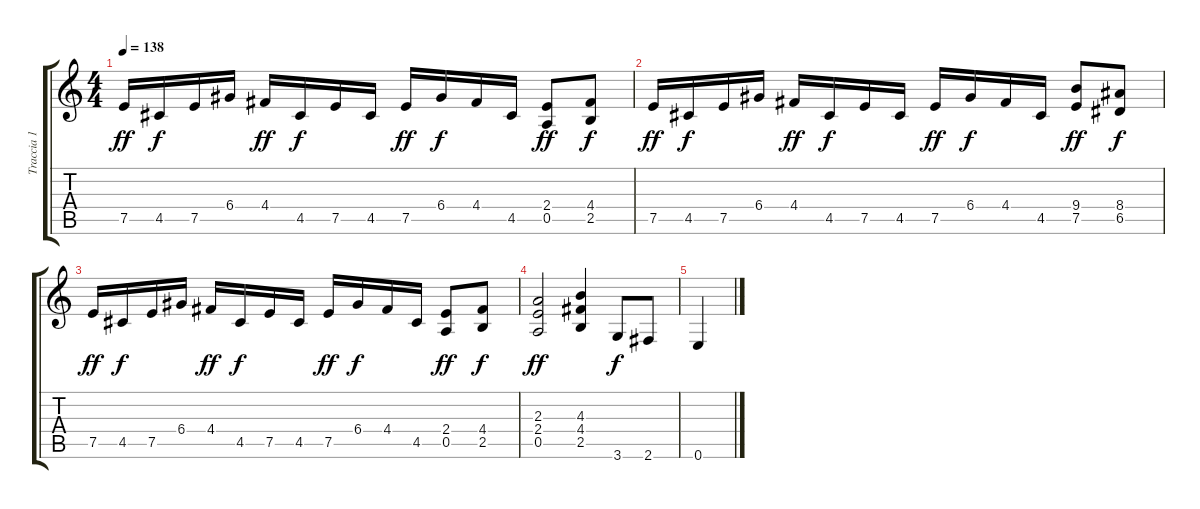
\track ("Traccia 1" "Traccia 1") {instrument distortionguitar}
\staff {score tabs}
\tuning (E4 B3 G3 D3 A2 E2) {hide}
\ts (4 4)
\tempo 138
\clef g2
\ks c
7.5.16{dy ff} 4.5.16{dy f} 7.5.16 6.4.16 4.4.16{dy ff} 4.5.16{dy f} 7.5.16 4.5.16 7.5.16{dy ff} 6.4.16{dy f} 4.4.16 4.5.16 (2.4 0.5).8{dy ff} (4.4 2.5).8{dy f} |
7.5.16{dy ff} 4.5.16{dy f} 7.5.16 6.4.16 4.4.16{dy ff} 4.5.16{dy f} 7.5.16 4.5.16 7.5.16{dy ff} 6.4.16{dy f} 4.4.16 4.5.16 (9.4 7.5).8{dy ff} (8.4 6.5).8{dy f} |
7.5.16{dy ff} 4.5.16{dy f} 7.5.16 6.4.16 4.4.16{dy ff} 4.5.16{dy f} 7.5.16 4.5.16 7.5.16{dy ff} 6.4.16{dy f} 4.4.16 4.5.16 (2.4 0.5).8{dy ff} (4.4 2.5).8{dy f} |
(2.3 2.4 0.5).2{dy ff} (4.3 4.4 2.5).4 3.6.8{dy f} 2.6.8 |
0.6.4
